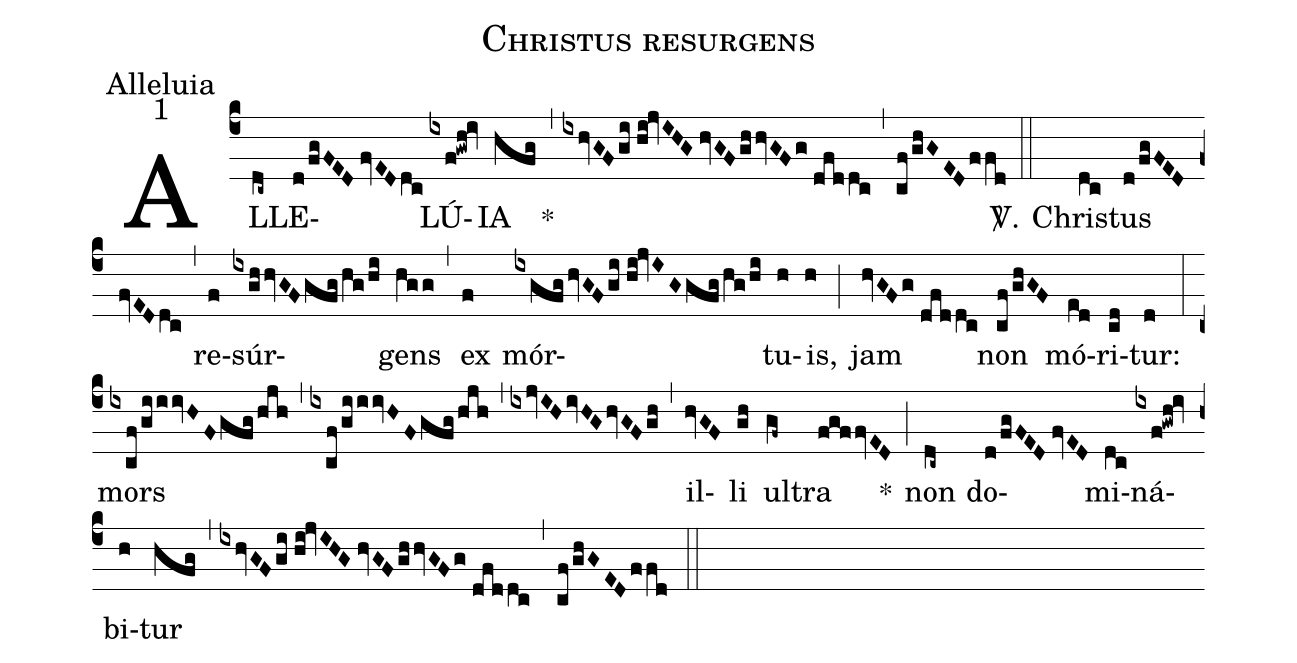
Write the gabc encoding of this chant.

name:Christus resurgens;
office-part:Alleluia;
mode:1;
%%
(c4) AL(dc~)LE(d/fgFED//fvEDdc)LÚ(ixf!gwh!iv)IA(hfg) *(,) (ixhvGF/gi//hi!jvIHG//hvGF/ghhvGFg//dfddc) (,) (cf/ghGED/ffd) <sp>V/</sp>.(::) Chris(dc)tus(d/fgFED//fvEDdc) (,) re(f)súr(ixghhvGF/gfg/hg/hi)gens(hgg) (,) ex(f) mór(ixgfg/hvGF/gi//hi!jvIG/gfg/hg/hi)tu(h)is,(h) (;) jam(hvGFg//dfddc) non(cf/ghGF) mó(ed)ri(cd)tur:(d) (:) mors(ixcf/giiivHF/gfg/hjh) (,) (ixcf/giiivHF/gfg/hjh) (,) (ixjvIH/ivHG/hvGF/gh) (,) il(hvGF)li(gh) ul(gf~)tra(fgffvED) *(;) non(dc~) do(d/fgFED//fvED)mi(dc)ná(ixf!gwh!iv)bi(h)tur(hfg) (,) (ixhvGF/gi//hi!jvIHG//hvGF/ghhvGFg//dfddc) (,) (cf/ghGED/ffd) (::)
